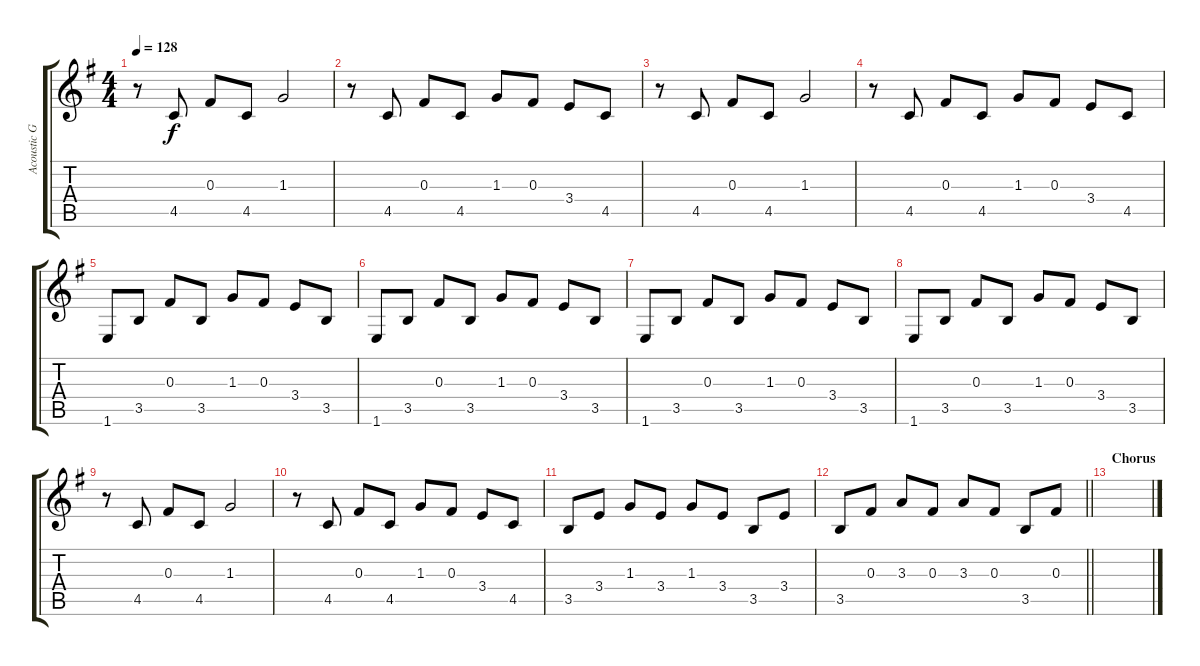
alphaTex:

\track ("Acoustic Guitar" "Acoustic G") {instrument acousticguitarsteel}
\staff {score tabs}
\tuning (Eb4 Bb3 Gb3 Db3 Ab2 Eb2) {hide}
\ts (4 4)
\tempo 128
\clef g2
\ks g
r.8{dy f} 4.5.8 0.3.8 4.5.8 1.3.2 |
r.8 4.5.8 0.3.8 4.5.8 1.3.8 0.3.8 3.4.8 4.5.8 |
r.8 4.5.8 0.3.8 4.5.8 1.3.2 |
r.8 4.5.8 0.3.8 4.5.8 1.3.8 0.3.8 3.4.8 4.5.8 |
1.6.8 3.5.8 0.3.8 3.5.8 1.3.8 0.3.8 3.4.8 3.5.8 |
1.6.8 3.5.8 0.3.8 3.5.8 1.3.8 0.3.8 3.4.8 3.5.8 |
1.6.8 3.5.8 0.3.8 3.5.8 1.3.8 0.3.8 3.4.8 3.5.8 |
1.6.8 3.5.8 0.3.8 3.5.8 1.3.8 0.3.8 3.4.8 3.5.8 |
r.8 4.5.8 0.3.8 4.5.8 1.3.2 |
r.8 4.5.8 0.3.8 4.5.8 1.3.8 0.3.8 3.4.8 4.5.8 |
3.5.8 3.4.8 1.3.8 3.4.8 1.3.8 3.4.8 3.5.8 3.4.8 |
\barLineRight lightlight
3.5.8 0.3.8 3.3.8 0.3.8 3.3.8 0.3.8 3.5.8 0.3.8 |
\section ("" "Chorus")
